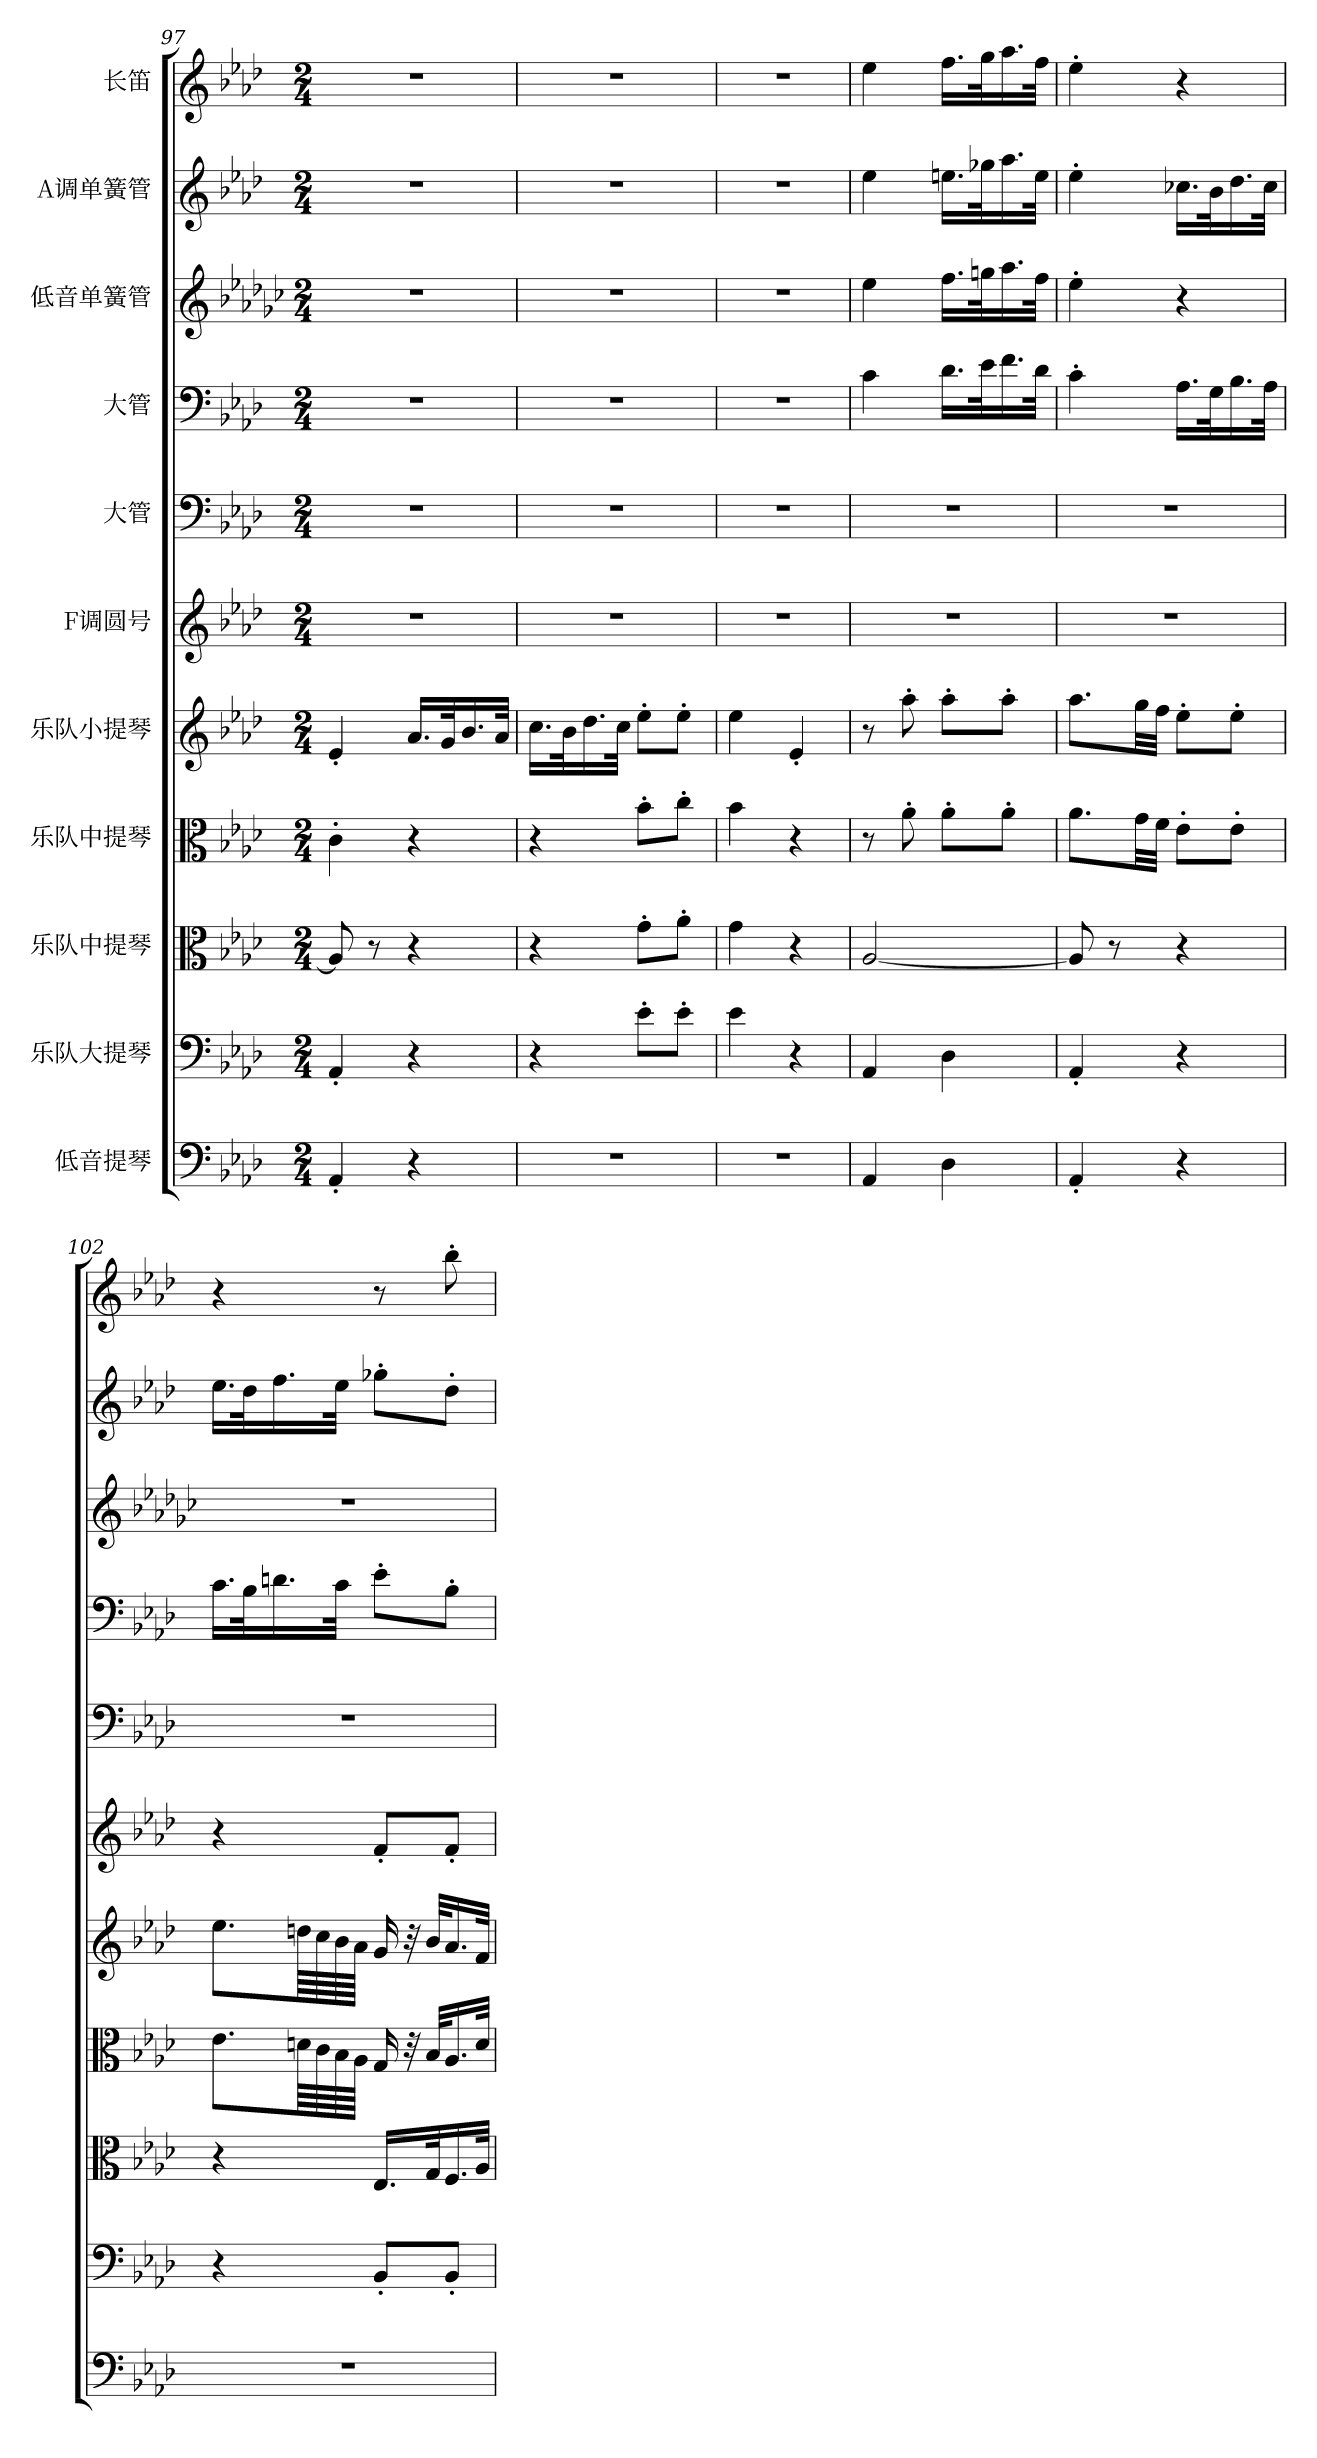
**kern	**kern	**kern	**kern	**kern	**kern	**kern	**kern	**kern	**kern	**kern
*part11	*part10	*part9	*part8	*part7	*part6	*part5	*part4	*part3	*part2	*part1
*staff11	*staff10	*staff9	*staff8	*staff7	*staff6	*staff5	*staff4	*staff3	*staff2	*staff1
*I"低音提琴	*I"乐队大提琴	*I"乐队中提琴	*I"乐队中提琴	*I"乐队小提琴	*I"F调圆号	*I"大管	*I"大管	*I"低音单簧管	*I"A调单簧管	*I"长笛
*clefF4	*clefF4	*clefC3	*clefC3	*clefG2	*clefG2	*clefF4	*clefF4	*clefG2	*clefG2	*clefG2
*ITrd7c12	*	*	*	*	*ITrd4c7	*	*	*ITrd8c14	*ITrd2c3	*
*k[b-e-a-d-]	*k[b-e-a-d-]	*k[b-e-a-d-]	*k[b-e-a-d-]	*k[b-e-a-d-]	*k[b-e-a-d-g-]	*k[b-e-a-d-]	*k[b-e-a-d-]	*k[b-e-a-d-g-c-]	*k[b-]	*k[b-e-a-d-]
*M2/4	*M2/4	*M2/4	*M2/4	*M2/4	*M2/4	*M2/4	*M2/4	*M2/4	*M2/4	*M2/4
=97	=97	=97	=97	=97	=97	=97	=97	=97	=97	=97
4AAA-'/	4AA-'/	8A-/]	4c'\	4e-'/	2r	2r	2r	2r	2r	2r
.	.	8r	.	.	.	.	.	.	.	.
4r	4r	4r	4r	16.a-/LL	.	.	.	.	.	.
.	.	.	.	32g/K	.	.	.	.	.	.
.	.	.	.	16.b-/	.	.	.	.	.	.
.	.	.	.	32a-/JJk	.	.	.	.	.	.
=98	=98	=98	=98	=98	=98	=98	=98	=98	=98	=98
2r	4r	4r	4r	16.cc\LL	2r	2r	2r	2r	2r	2r
.	.	.	.	32b-\K	.	.	.	.	.	.
.	.	.	.	16.dd-\	.	.	.	.	.	.
.	.	.	.	32cc\JJk	.	.	.	.	.	.
.	8e-'\L	8g'\L	8b-'\L	8ee-'\L	.	.	.	.	.	.
.	8e-'\J	8a-'\J	8cc'\J	8ee-'\J	.	.	.	.	.	.
=99	=99	=99	=99	=99	=99	=99	=99	=99	=99	=99
2r	4e-\	4g\	4b-\	4ee-\	2r	2r	2r	2r	2r	2r
.	4r	4r	4r	4e-'/	.	.	.	.	.	.
!!LO:PB:g=z
=100	=100	=100	=100	=100	=100	=100	=100	=100	=100	=100
4AAA-/	4AA-/	[2A-/	8r	8r	2r	2r	4c\	4e-\	4cc\	4ee-\
.	.	.	8a-'\	8aa-'\	.	.	.	.	.	.
4DD-\	4D-\	.	8a-'\L	8aa-'\L	.	.	16.d-\LL	16.f\LL	16.cc#X\LL	16.ff\LL
.	.	.	.	.	.	.	32e-\K	32gn\K	32ee-X\K	32gg\K
.	.	.	8a-'\J	8aa-'\J	.	.	16.f\	16.a-\	16.ff\	16.aa-\
.	.	.	.	.	.	.	32d-\JJk	32f\JJk	32cc#\JJk	32ff\JJk
=101	=101	=101	=101	=101	=101	=101	=101	=101	=101	=101
4AAA-'/	4AA-'/	8A-/]	8.a-\L	8.aa-\L	2r	2r	4c'\	4e-'\	4cc'\	4ee-'\
.	.	8r	.	.	.	.	.	.	.	.
.	.	.	32g\LL	32gg\LL	.	.	.	.	.	.
.	.	.	32f\JJJ	32ff\JJJ	.	.	.	.	.	.
4r	4r	4r	8e-'\L	8ee-'\L	.	.	16.A-\LL	4r	16.a-X\LL	4r
.	.	.	.	.	.	.	32G\K	.	32g\K	.
.	.	.	8e-'\J	8ee-'\J	.	.	16.B-\	.	16.b-\	.
.	.	.	.	.	.	.	32A-\JJk	.	32a-\JJk	.
=102	=102	=102	=102	=102	=102	=102	=102	=102	=102	=102
2r	4r	4r	8.e-\L	8.ee-\L	4r	2r	16.c\LL	2r	16.cc\LL	4r
.	.	.	.	.	.	.	32B-\K	.	32b-\K	.
.	.	.	.	.	.	.	16.dn\	.	16.dd\	.
.	.	.	64dn\LLL	64ddn\LLL	.	.	.	.	.	.
.	.	.	64c\	64cc\	.	.	.	.	.	.
.	.	.	64B-\	64b-\	.	.	32c\JJk	.	32cc\JJk	.
.	.	.	64A-\JJJJ	64a-\JJJJ	.	.	.	.	.	.
.	8BB-'/L	16.E-/LL	16G/	16g/	8B-'/L	.	8e-'\L	.	8ee-X'\L	8r
.	.	.	32r	32r	.	.	.	.	.	.
.	.	32G/K	32B-/KLL	32b-/KLL	.	.	.	.	.	.
.	8BB-'/J	16.F/	16.A-/	16.a-/	8B-'/J	.	8B-'\J	.	8b-'\J	8bb-'\
.	.	32A-/JJk	32d/JJk	32f/JJk	.	.	.	.	.	.
=	=	=	=	=	=	=	=	=	=	=
*-	*-	*-	*-	*-	*-	*-	*-	*-	*-	*-
